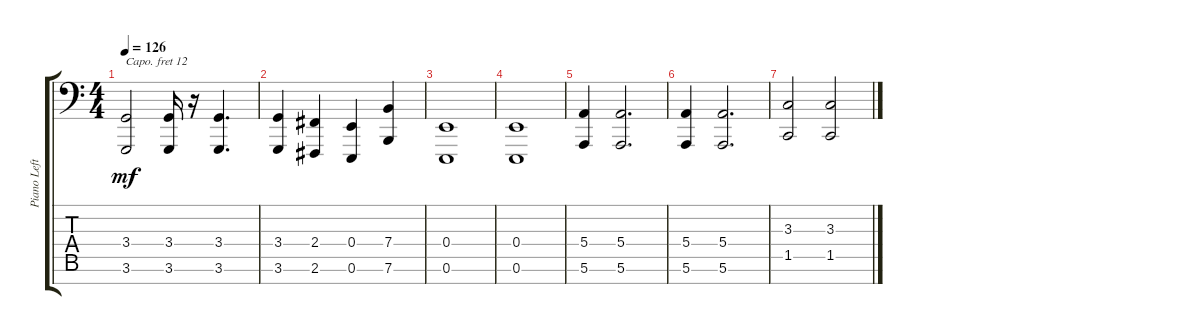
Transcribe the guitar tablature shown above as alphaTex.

\track ("Piano Left Hand (Elton John)" "Piano Left") {instrument acousticgrandpiano}
\staff {score tabs}
\capo 12
\tuning (G2 D2 A1 E1 B0 E0 B-1) {hide}
\ts (4 4)
\tempo 126
\clef f4
\ks c
(3.4 3.6).2{dy mf} (3.4 3.6).16 r.16 (3.4 3.6).4{d} |
(3.4 3.6).4 (2.4 2.6).4 (0.4 0.6).4 (7.4 7.6).4 |
(0.4 0.6).1 |
(0.4 0.6).1 |
(5.4 5.6).4 (5.4 5.6).2{d} |
(5.4 5.6).4 (5.4 5.6).2{d} |
(3.3 1.5).2 (3.3 1.5).2
